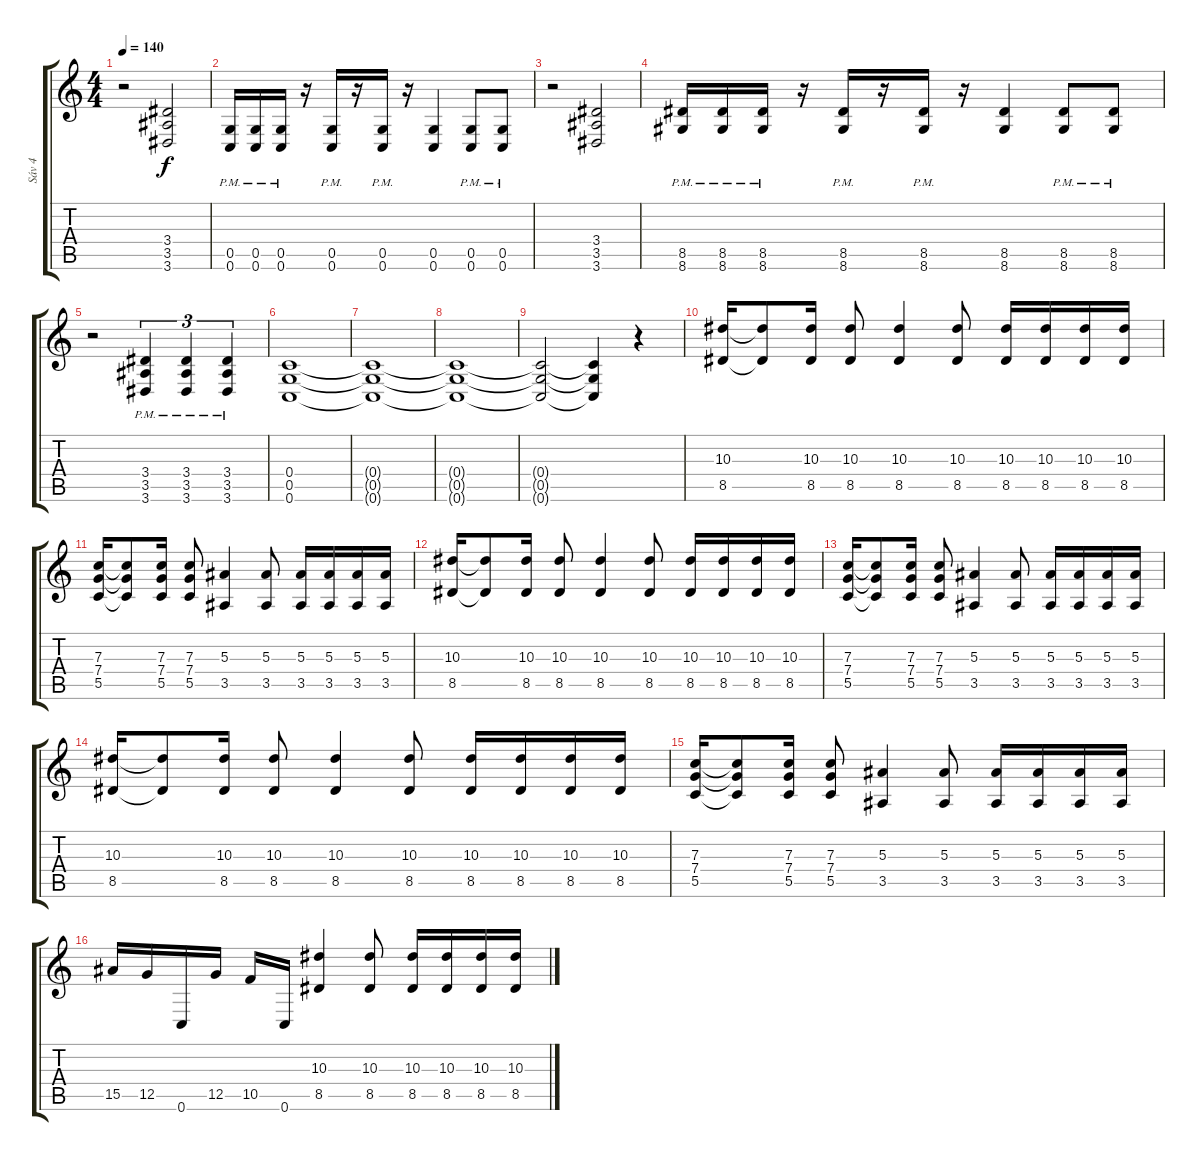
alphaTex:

\track ("Sáv 4" "Sáv 4") {instrument distortionguitar}
\staff {score tabs}
\tuning (D4 A3 F3 C3 G2 C2) {hide}
\ts (4 4)
\tempo 140
\clef g2
\ks c
r.2{dy f} (3.4 3.5 3.6).2 |
(0.5{pm} 0.6{pm}).16 (0.5{pm} 0.6{pm}).16 (0.5{pm} 0.6{pm}).16 r.16 (0.5{pm} 0.6{pm}).16 r.16 (0.5{pm} 0.6{pm}).16 r.16 (0.5 0.6).4 (0.5{pm} 0.6{pm}).8 (0.5{pm} 0.6{pm}).8 |
r.2 (3.4 3.5 3.6).2 |
(8.5{pm} 8.6{pm}).16 (8.5{pm} 8.6{pm}).16 (8.5{pm} 8.6{pm}).16 r.16 (8.5{pm} 8.6{pm}).16 r.16 (8.5{pm} 8.6{pm}).16 r.16 (8.5 8.6).4 (8.5{pm} 8.6{pm}).8 (8.5{pm} 8.6{pm}).8 |
r.2 (3.4{pm} 3.5{pm} 3.6{pm}).4{tu (3 2)} (3.4{pm} 3.5{pm} 3.6{pm}).4{tu (3 2)} (3.4{pm} 3.5{pm} 3.6{pm}).4{tu (3 2)} |
(0.4 0.5 0.6).1 |
(0.4{t} 0.5{t} 0.6{t}).1 |
(0.4{t} 0.5{t} 0.6{t}).1 |
(0.4{t} 0.5{t} 0.6{t}).2 (0.4{t} 0.5{t} 0.6{t}).4 r.4 |
(10.3 8.5).16 (10.3{t} 8.5{t}).8 (10.3 8.5).16 (10.3 8.5).8 (10.3 8.5).4 (10.3 8.5).8 (10.3 8.5).16 (10.3 8.5).16 (10.3 8.5).16 (10.3 8.5).16 |
(7.3 7.4 5.5).16 (7.3{t} 7.4{t} 5.5{t}).8 (7.3 7.4 5.5).16 (7.3 7.4 5.5).8 (5.3 3.5).4 (5.3 3.5).8 (5.3 3.5).16 (5.3 3.5).16 (5.3 3.5).16 (5.3 3.5).16 |
(10.3 8.5).16 (10.3{t} 8.5{t}).8 (10.3 8.5).16 (10.3 8.5).8 (10.3 8.5).4 (10.3 8.5).8 (10.3 8.5).16 (10.3 8.5).16 (10.3 8.5).16 (10.3 8.5).16 |
(7.3 7.4 5.5).16 (7.3{t} 7.4{t} 5.5{t}).8 (7.3 7.4 5.5).16 (7.3 7.4 5.5).8 (5.3 3.5).4 (5.3 3.5).8 (5.3 3.5).16 (5.3 3.5).16 (5.3 3.5).16 (5.3 3.5).16 |
(10.3 8.5).16 (10.3{t} 8.5{t}).8 (10.3 8.5).16 (10.3 8.5).8 (10.3 8.5).4 (10.3 8.5).8 (10.3 8.5).16 (10.3 8.5).16 (10.3 8.5).16 (10.3 8.5).16 |
(7.3 7.4 5.5).16 (7.3{t} 7.4{t} 5.5{t}).8 (7.3 7.4 5.5).16 (7.3 7.4 5.5).8 (5.3 3.5).4 (5.3 3.5).8 (5.3 3.5).16 (5.3 3.5).16 (5.3 3.5).16 (5.3 3.5).16 |
15.5.16 12.5.16 0.6.16 12.5.16 10.5.16 0.6.16 (10.3 8.5).4 (10.3 8.5).8 (10.3 8.5).16 (10.3 8.5).16 (10.3 8.5).16 (10.3 8.5).16
